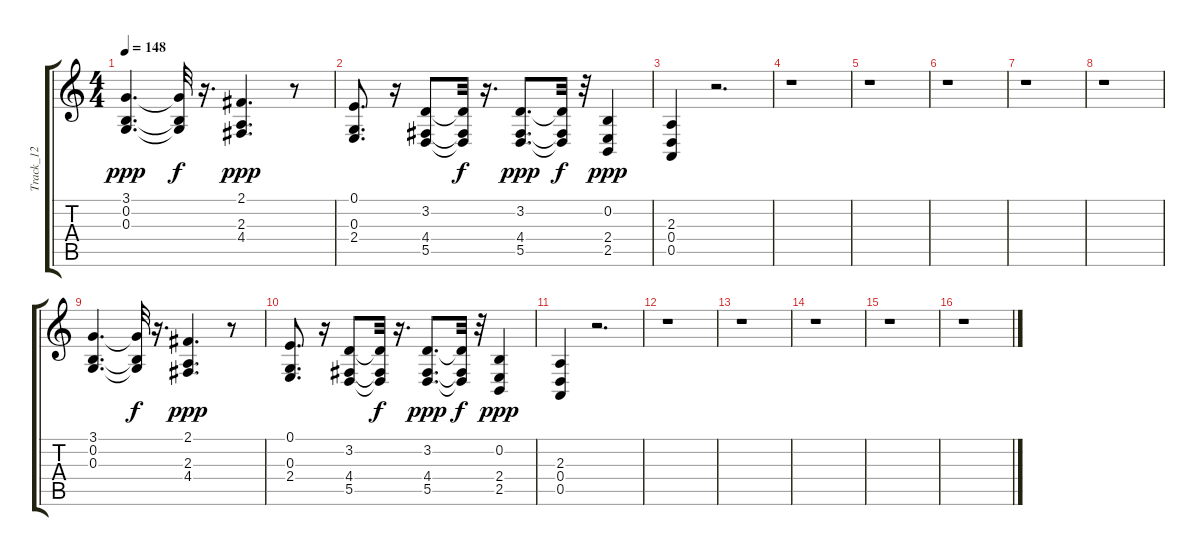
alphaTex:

\track ("Track_12" "Track_12") {instrument acousticgrandpiano}
\staff {score tabs}
\tuning (E4 B3 G3 D3 A2 E2) {hide}
\ts (4 4)
\tempo 148
\clef g2
\ks c
(3.1 0.2 0.3).4{d dy ppp} (3.1{t} 0.2{t} 0.3{t}).32{dy f} r.16{d} (2.1 2.3 4.4).4{d dy ppp} r.8 |
(0.1 0.3 2.4).8{d} r.16 (3.2 4.4 5.5).8 (3.2{t} 4.4{t} 5.5{t}).32{dy f} r.16{d} (3.2 4.4 5.5).8{d dy ppp} (3.2{t} 4.4{t} 5.5{t}).32{dy f} r.32 (0.2 2.4 2.5).4{dy ppp} |
(2.3 0.4 0.5).4 r.2{d} |
r.1 |
r.1 |
r.1 |
r.1 |
r.1 |
(3.1 0.2 0.3).4{d} (3.1{t} 0.2{t} 0.3{t}).32{dy f} r.16{d} (2.1 2.3 4.4).4{d dy ppp} r.8 |
(0.1 0.3 2.4).8{d} r.16 (3.2 4.4 5.5).8 (3.2{t} 4.4{t} 5.5{t}).32{dy f} r.16{d} (3.2 4.4 5.5).8{d dy ppp} (3.2{t} 4.4{t} 5.5{t}).32{dy f} r.32 (0.2 2.4 2.5).4{dy ppp} |
(2.3 0.4 0.5).4 r.2{d} |
r.1 |
r.1 |
r.1 |
r.1 |
r.1
